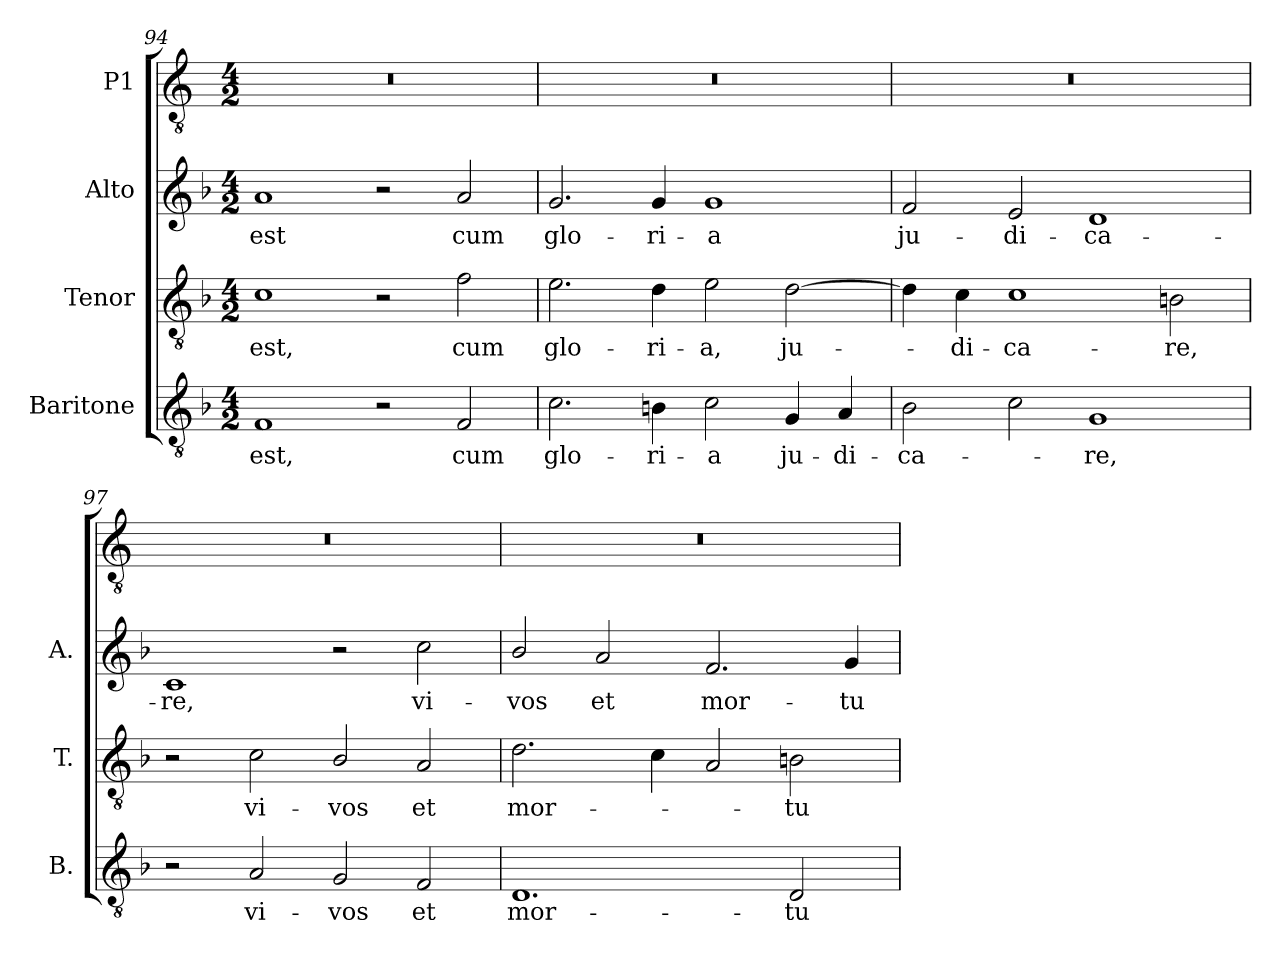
**kern	**text	**kern	**text	**kern	**text	**kern
*part4	*part4	*part3	*part3	*part2	*part2	*part1
*staff4	*staff4	*staff3	*staff3	*staff2	*staff2	*staff1
*I"Baritone	*	*I"Tenor	*	*I"Alto	*	*I"P1
*I'B.	*	*I'T.	*	*I'A.	*	*
*clefGv2	*	*clefGv2	*	*clefG2	*	*clefGv2
*ITrd7c12	*	*ITrd7c12	*	*	*	*ITrd7c12
*k[b-]	*	*k[b-]	*	*k[b-]	*	*k[]
*F:	*	*F:	*	*F:	*	*C:
*M4/2	*	*M4/2	*	*M4/2	*	*M4/2
=94	=94	=94	=94	=94	=94	=94
!	!LO:LY:b:color=#000000	!	!	!	!	!
!	!	!	!LO:LY:b:color=#000000	!	!	!
!	!	!	!	!	!LO:LY:b:color=#000000	!LO:N:vis=1
1FFi	est,	1Ci	est,	1ai	est	0r
2r	.	2r	.	2r	.	.
!	!LO:LY:b:color=#000000	!	!	!	!	!
!	!	!	!LO:LY:b:color=#000000	!	!	!
!	!	!	!	!	!LO:LY:b:color=#000000	!
2FFi/	cum	2Fi\	cum	2ai/	cum	.
=95	=95	=95	=95	=95	=95	=95
!	!LO:LY:b:color=#000000	!	!	!	!	!
!	!	!	!LO:LY:b:color=#000000	!	!	!
!	!	!	!	!	!LO:LY:b:color=#000000	!LO:N:vis=1
2.Ci\	glo-	2.Ei\	glo-	2.gi/	glo-	0r
!	!LO:LY:b:color=#000000	!	!	!	!	!
!	!	!	!LO:LY:b:color=#000000	!	!	!
!	!	!	!	!	!LO:LY:b:color=#000000	!
4BBni\	-ri-	4Di\	-ri-	4gi/	-ri-	.
!	!LO:LY:b:color=#000000	!	!	!	!	!
!	!	!	!LO:LY:b:color=#000000	!	!	!
!	!	!	!	!	!LO:LY:b:color=#000000	!
2Ci\	-a	2Ei\	-a,	1gi	-a	.
!	!LO:LY:b:color=#000000	!	!	!	!	!
!	!	!	!LO:LY:b:color=#000000	!	!	!
4GGi/	ju-	[2Di\	ju-	.	.	.
!	!LO:LY:b:color=#000000	!	!	!	!	!
4AAi/	-di-	.	.	.	.	.
=96	=96	=96	=96	=96	=96	=96
!	!LO:LY:b:color=#000000	!	!	!	!	!
!	!	!	!	!	!LO:LY:b:color=#000000	!LO:N:vis=1
2BB-i\	-ca-	4Di\]	.	2fi/	ju-	0r
!	!	!	!LO:LY:b:color=#000000	!	!	!
.	.	4Ci\	-di-	.	.	.
!	!	!	!LO:LY:b:color=#000000	!	!	!
!	!	!	!	!	!LO:LY:b:color=#000000	!
2Ci\	.	1Ci	-ca-	2ei/	-di-	.
!	!LO:LY:b:color=#000000	!	!	!	!	!
!	!	!	!	!	!LO:LY:b:color=#000000	!
1GGi	-re,	.	.	1di	-ca-	.
!	!	!	!LO:LY:b:color=#000000	!	!	!
.	.	2BBni\	-re,	.	.	.
!!LO:PB:g=z
=97	=97	=97	=97	=97	=97	=97
!	!	!	!	!	!LO:LY:b:color=#000000	!LO:N:vis=1
2r	.	2r	.	1ci	-re,	0r
!	!LO:LY:b:color=#000000	!	!	!	!	!
!	!	!	!LO:LY:b:color=#000000	!	!	!
2AAi/	vi-	2Ci\	vi-	.	.	.
!	!LO:LY:b:color=#000000	!	!	!	!	!
!	!	!	!LO:LY:b:color=#000000	!	!	!
2GGi/	-vos	2BB-i/	-vos	2r	.	.
!	!LO:LY:b:color=#000000	!	!	!	!	!
!	!	!	!LO:LY:b:color=#000000	!	!	!
!	!	!	!	!	!LO:LY:b:color=#000000	!
2FFi/	et	2AAi/	et	2cci\	vi-	.
=98	=98	=98	=98	=98	=98	=98
!	!LO:LY:b:color=#000000	!	!	!	!	!
!	!	!	!LO:LY:b:color=#000000	!	!	!
!	!	!	!	!	!LO:LY:b:color=#000000	!LO:N:vis=1
1.DDi	mor-	2.Di\	mor-	2b-i/	-vos	0r
!	!	!	!	!	!LO:LY:b:color=#000000	!
.	.	.	.	2ai/	et	.
.	.	4Ci\	.	.	.	.
!	!	!	!	!	!LO:LY:b:color=#000000	!
.	.	2AAi/	.	2.fi/	mor-	.
!	!LO:LY:b:color=#000000	!	!	!	!	!
!	!	!	!LO:LY:b:color=#000000	!	!	!
2DDi/	-tu-	2BBni\	-tu-	.	.	.
!	!	!	!	!	!LO:LY:b:color=#000000	!
.	.	.	.	4gi/	-tu-	.
=	=	=	=	=	=	=
*-	*-	*-	*-	*-	*-	*-
